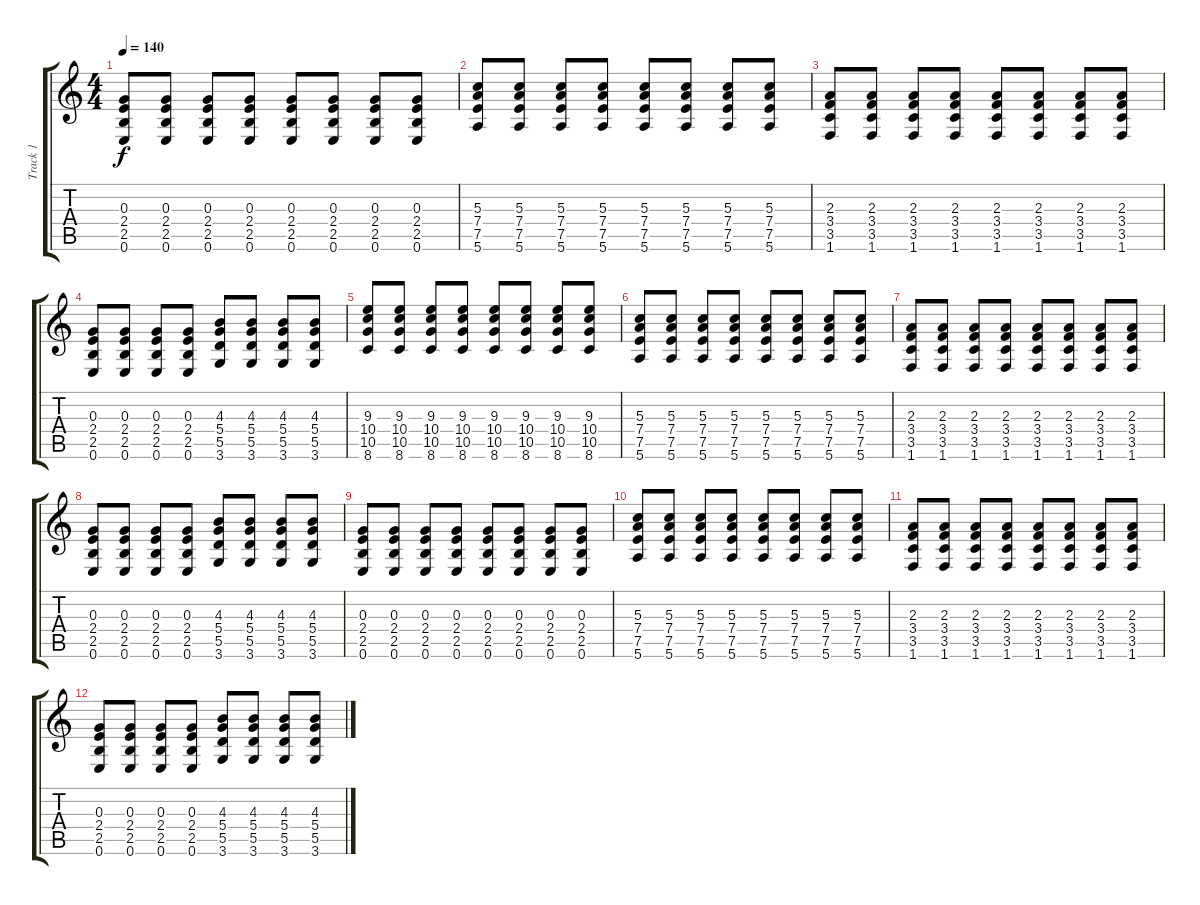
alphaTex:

\track ("Track 1" "Track 1") {instrument overdrivenguitar}
\staff {score tabs}
\tuning (E4 B3 G3 D3 A2 E2) {hide}
\ts (4 4)
\tempo 140
\clef g2
\ks c
(0.3 2.4 2.5 0.6).8{dy f} (0.3 2.4 2.5 0.6).8 (0.3 2.4 2.5 0.6).8 (0.3 2.4 2.5 0.6).8 (0.3 2.4 2.5 0.6).8 (0.3 2.4 2.5 0.6).8 (0.3 2.4 2.5 0.6).8 (0.3 2.4 2.5 0.6).8 |
(5.3 7.4 7.5 5.6).8 (5.3 7.4 7.5 5.6).8 (5.3 7.4 7.5 5.6).8 (5.3 7.4 7.5 5.6).8 (5.3 7.4 7.5 5.6).8 (5.3 7.4 7.5 5.6).8 (5.3 7.4 7.5 5.6).8 (5.3 7.4 7.5 5.6).8 |
(2.3 3.4 3.5 1.6).8 (2.3 3.4 3.5 1.6).8 (2.3 3.4 3.5 1.6).8 (2.3 3.4 3.5 1.6).8 (2.3 3.4 3.5 1.6).8 (2.3 3.4 3.5 1.6).8 (2.3 3.4 3.5 1.6).8 (2.3 3.4 3.5 1.6).8 |
(0.3 2.4 2.5 0.6).8 (0.3 2.4 2.5 0.6).8 (0.3 2.4 2.5 0.6).8 (0.3 2.4 2.5 0.6).8 (4.3 5.4 5.5 3.6).8 (4.3 5.4 5.5 3.6).8 (4.3 5.4 5.5 3.6).8 (4.3 5.4 5.5 3.6).8 |
(9.3 10.4 10.5 8.6).8 (9.3 10.4 10.5 8.6).8 (9.3 10.4 10.5 8.6).8 (9.3 10.4 10.5 8.6).8 (9.3 10.4 10.5 8.6).8 (9.3 10.4 10.5 8.6).8 (9.3 10.4 10.5 8.6).8 (9.3 10.4 10.5 8.6).8 |
(5.3 7.4 7.5 5.6).8 (5.3 7.4 7.5 5.6).8 (5.3 7.4 7.5 5.6).8 (5.3 7.4 7.5 5.6).8 (5.3 7.4 7.5 5.6).8 (5.3 7.4 7.5 5.6).8 (5.3 7.4 7.5 5.6).8 (5.3 7.4 7.5 5.6).8 |
(2.3 3.4 3.5 1.6).8 (2.3 3.4 3.5 1.6).8 (2.3 3.4 3.5 1.6).8 (2.3 3.4 3.5 1.6).8 (2.3 3.4 3.5 1.6).8 (2.3 3.4 3.5 1.6).8 (2.3 3.4 3.5 1.6).8 (2.3 3.4 3.5 1.6).8 |
(0.3 2.4 2.5 0.6).8 (0.3 2.4 2.5 0.6).8 (0.3 2.4 2.5 0.6).8 (0.3 2.4 2.5 0.6).8 (4.3 5.4 5.5 3.6).8 (4.3 5.4 5.5 3.6).8 (4.3 5.4 5.5 3.6).8 (4.3 5.4 5.5 3.6).8 |
(0.3 2.4 2.5 0.6).8 (0.3 2.4 2.5 0.6).8 (0.3 2.4 2.5 0.6).8 (0.3 2.4 2.5 0.6).8 (0.3 2.4 2.5 0.6).8 (0.3 2.4 2.5 0.6).8 (0.3 2.4 2.5 0.6).8 (0.3 2.4 2.5 0.6).8 |
(5.3 7.4 7.5 5.6).8 (5.3 7.4 7.5 5.6).8 (5.3 7.4 7.5 5.6).8 (5.3 7.4 7.5 5.6).8 (5.3 7.4 7.5 5.6).8 (5.3 7.4 7.5 5.6).8 (5.3 7.4 7.5 5.6).8 (5.3 7.4 7.5 5.6).8 |
(2.3 3.4 3.5 1.6).8 (2.3 3.4 3.5 1.6).8 (2.3 3.4 3.5 1.6).8 (2.3 3.4 3.5 1.6).8 (2.3 3.4 3.5 1.6).8 (2.3 3.4 3.5 1.6).8 (2.3 3.4 3.5 1.6).8 (2.3 3.4 3.5 1.6).8 |
(0.3 2.4 2.5 0.6).8 (0.3 2.4 2.5 0.6).8 (0.3 2.4 2.5 0.6).8 (0.3 2.4 2.5 0.6).8 (4.3 5.4 5.5 3.6).8 (4.3 5.4 5.5 3.6).8 (4.3 5.4 5.5 3.6).8 (4.3 5.4 5.5 3.6).8
